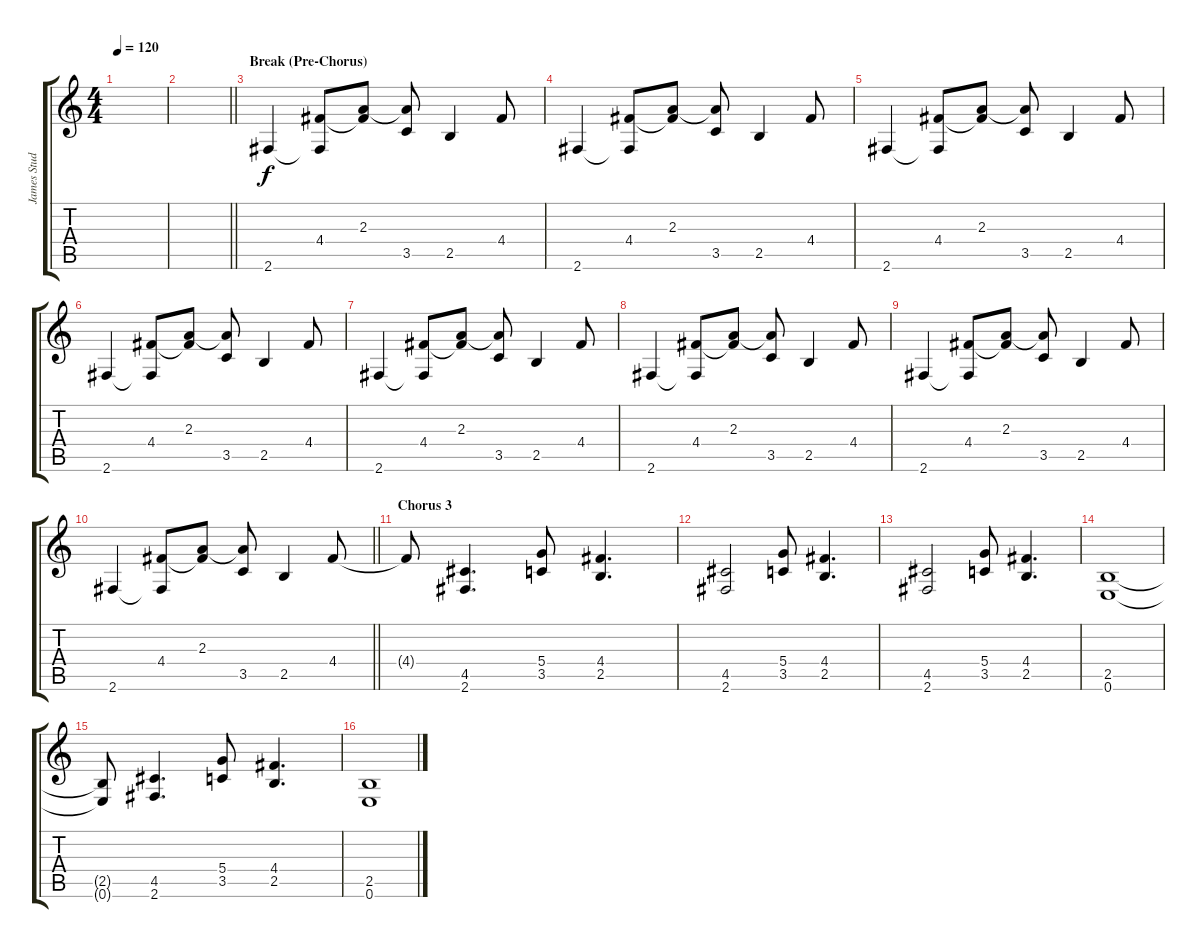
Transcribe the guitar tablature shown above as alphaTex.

\track ("James Studio" "James Stud") {instrument distortionguitar}
\staff {score tabs}
\tuning (E4 B3 G3 D3 A2 E2) {hide}
\ts (4 4)
\tempo 120
\clef g2
\ks c
|
\barLineRight lightlight
|
\section ("" "Break (Pre-Chorus)")
2.6.4 (4.4 2.6{t}).8 (2.3 4.4{t}).8 (2.3{t} 3.5).8 2.5.4 4.4.8 |
2.6.4 (4.4 2.6{t}).8 (2.3 4.4{t}).8 (2.3{t} 3.5).8 2.5.4 4.4.8 |
2.6.4 (4.4 2.6{t}).8 (2.3 4.4{t}).8 (2.3{t} 3.5).8 2.5.4 4.4.8 |
2.6.4 (4.4 2.6{t}).8 (2.3 4.4{t}).8 (2.3{t} 3.5).8 2.5.4 4.4.8 |
2.6.4 (4.4 2.6{t}).8 (2.3 4.4{t}).8 (2.3{t} 3.5).8 2.5.4 4.4.8 |
2.6.4 (4.4 2.6{t}).8 (2.3 4.4{t}).8 (2.3{t} 3.5).8 2.5.4 4.4.8 |
2.6.4 (4.4 2.6{t}).8 (2.3 4.4{t}).8 (2.3{t} 3.5).8 2.5.4 4.4.8 |
\barLineRight lightlight
2.6.4 (4.4 2.6{t}).8 (2.3 4.4{t}).8 (2.3{t} 3.5).8 2.5.4 4.4.8 |
\section ("" "Chorus 3")
4.4{t}.8 (4.5 2.6).4{d} (5.4 3.5).8 (4.4 2.5).4{d} |
(4.5 2.6).2 (5.4 3.5).8 (4.4 2.5).4{d} |
(4.5 2.6).2 (5.4 3.5).8 (4.4 2.5).4{d} |
(2.5 0.6).1 |
(2.5{t} 0.6{t}).8 (4.5 2.6).4{d} (5.4 3.5).8 (4.4 2.5).4{d} |
(2.5 0.6).1
